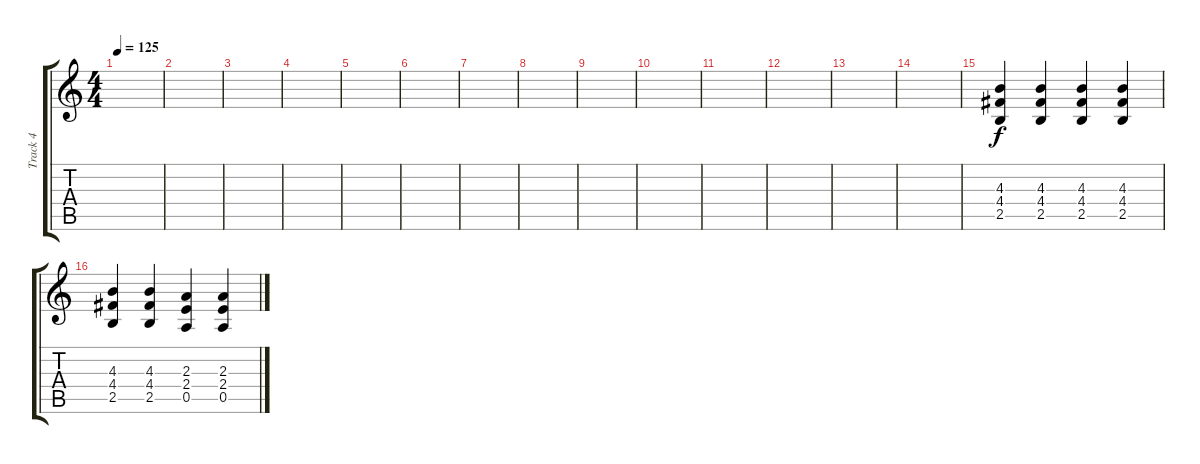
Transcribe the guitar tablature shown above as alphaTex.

\track ("Track 4" "Track 4") {instrument overdrivenguitar}
\staff {score tabs}
\tuning (E4 B3 G3 D3 A2 E2) {hide}
\ts (4 4)
\tempo 125
\clef g2
\ks c
|
|
|
|
|
|
|
|
|
|
|
|
|
|
(4.3 4.4 2.5).4 (4.3 4.4 2.5).4 (4.3 4.4 2.5).4 (4.3 4.4 2.5).4 |
(4.3 4.4 2.5).4 (4.3 4.4 2.5).4 (2.3 2.4 0.5).4 (2.3 2.4 0.5).4
